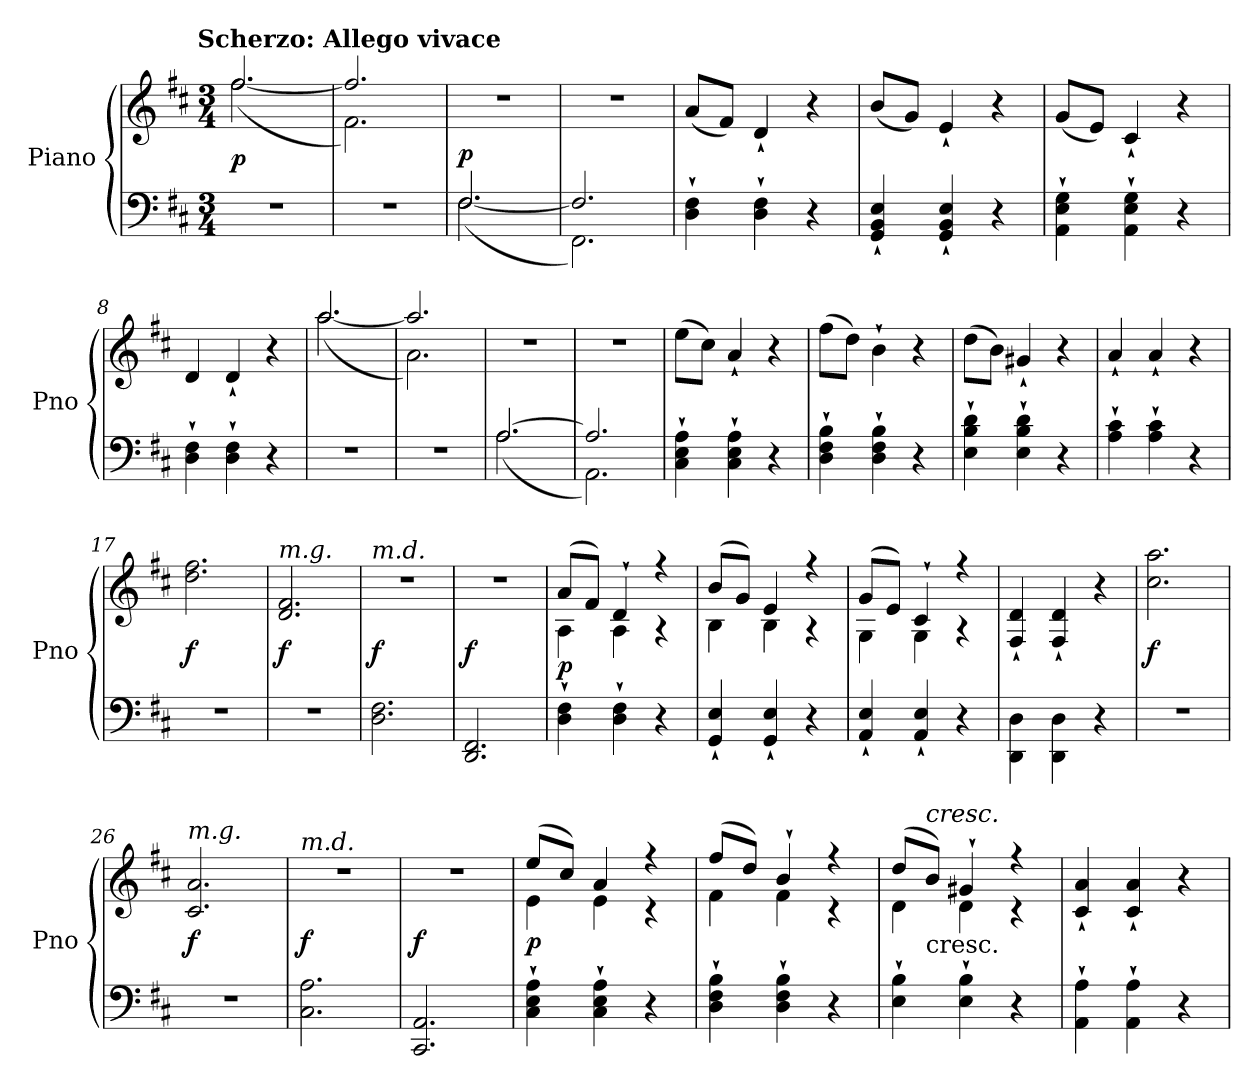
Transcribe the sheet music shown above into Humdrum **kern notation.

**kern	**kern	**dynam
*part1	*part1	*part1
*staff2	*staff1	*staff1/2
*I"Piano	*	*
*I'Pno	*	*
*clefF4	*clefG2	*
*k[f#c#]	*k[f#c#]	*
*D:	*D:	*
!!LO:TX:omd:t=Scherzo&colon; Allego vivace
*M3/4	*M3/4	*
*MM220	*MM220	*
=1	=1	=1
*	*^	*
2.r	2.ff#	([2.ff#	p
=2	=2	=2	=2
2.r	2.ff#]	2.f#)	.
*	*v	*v	*
=3	=3	=3
*^	*	*
2.F#	([2.F#	2.r	p
=4	=4	=4	=4
2.F#]	2.FF#)	2.r	.
*v	*v	*	*
=5	=5	=5
4D` 4F#`	(8aL	.
.	8f#J)	.
4D` 4F#`	4d`	.
4r	4r	.
=6	=6	=6
4GG` 4BB` 4E`	(8bL	.
.	8gJ)	.
4GG` 4BB` 4E`	4e`	.
4r	4r	.
=7	=7	=7
4AA` 4E` 4G`	(8gL	.
.	8eJ)	.
4AA` 4E` 4G`	4c#`	.
4r	4r	.
=8	=8	=8
4D` 4F#`	4d	.
4D` 4F#`	4d`	.
4r	4r	.
=9	=9	=9
*	*^	*
2.r	2.aa	([2.aa	.
=10	=10	=10	=10
2.r	2.aa]	2.a)	.
*	*v	*v	*
=11	=11	=11
*^	*	*
[2.A	(2.A	2.r	.
=12	=12	=12	=12
2.A]	2.AA)	2.r	.
*v	*v	*	*
=13	=13	=13
4C#` 4E` 4A`	(8eeL	.
.	8cc#J)	.
4C#` 4E` 4A`	4a`	.
4r	4r	.
=14	=14	=14
4D` 4F#` 4B`	(8ff#L	.
.	8ddJ)	.
4D` 4F#` 4B`	4b`	.
4r	4r	.
=15	=15	=15
4E` 4B` 4d`	(8ddL	.
.	8bJ)	.
4E` 4B` 4d`	4g#X`	.
4r	4r	.
=16	=16	=16
4A` 4c#`	4a`	.
4A` 4c#`	4a`	.
4r	4r	.
=17	=17	=17
2.r	2.dd 2.ff#	f
=18	=18	=18
!	!LO:TX:a:i:t=m.g.	!
2.r	2.d 2.f#	f
=19	=19	=19
!	!LO:TX:a:i:t=m.d.	!
2.D 2.F#	2.r	f
=20	=20	=20
2.DD 2.FF#	2.r	f
=21	=21	=21
*	*^	*
4D` 4F#`	(8aL	4A	p
.	8f#J)	.	.
4D` 4F#`	4d`	4A	.
4r	4r	4r	.
=22	=22	=22	=22
4GG` 4E`	(8bL	4B	.
.	8gJ)	.	.
4GG` 4E`	4e	4B	.
4r	4r	4r	.
=23	=23	=23	=23
4AA` 4E`	(8gL	4G	.
.	8eJ)	.	.
4AA` 4E`	4c#`	4G	.
4r	4r	4r	.
*	*v	*v	*
=24	=24	=24
4DD\ 4D\	4F#`>/ 4d`>/	.
4DD\ 4D\	4F#`>/ 4d`>/	.
4r	4r	.
=25	=25	=25
2.r	2.cc# 2.aa	f
=26	=26	=26
!	!LO:TX:a:i:t=m.g.	!
2.r	2.c# 2.a	f
=27	=27	=27
!	!LO:TX:a:i:t=m.d.	!
2.C# 2.A	2.r	f
=28	=28	=28
2.CC# 2.AA	2.r	f
=29	=29	=29
*	*^	*
4C#` 4E` 4A`	(8eeL	4e	p
.	8cc#J)	.	.
4C#` 4E` 4A`	4a	4e	.
4r	4r	4r	.
=30	=30	=30	=30
4D` 4F#` 4B`	(8ff#L	4f#	.
.	8ddJ)	.	.
4D` 4F#` 4B`	4b`	4f#	.
4r	4r	4r	.
=31	=31	=31	=31
4E` 4B`	(8ddL	4d	.
!	!LO:TX:c:t=cresc.	!	!
!	!LO:TX:a:i:t=cresc.	!	!
.	8bJ)	.	.
4E` 4B`	4g#X`	4d	.
4r	4r	4r	.
*	*v	*v	*
=32	=32	=32
4AA` 4A`	4c#` 4a`	.
4AA` 4A`	4c#` 4a`	.
4r	4r	.
=	=	=
*-	*-	*-
